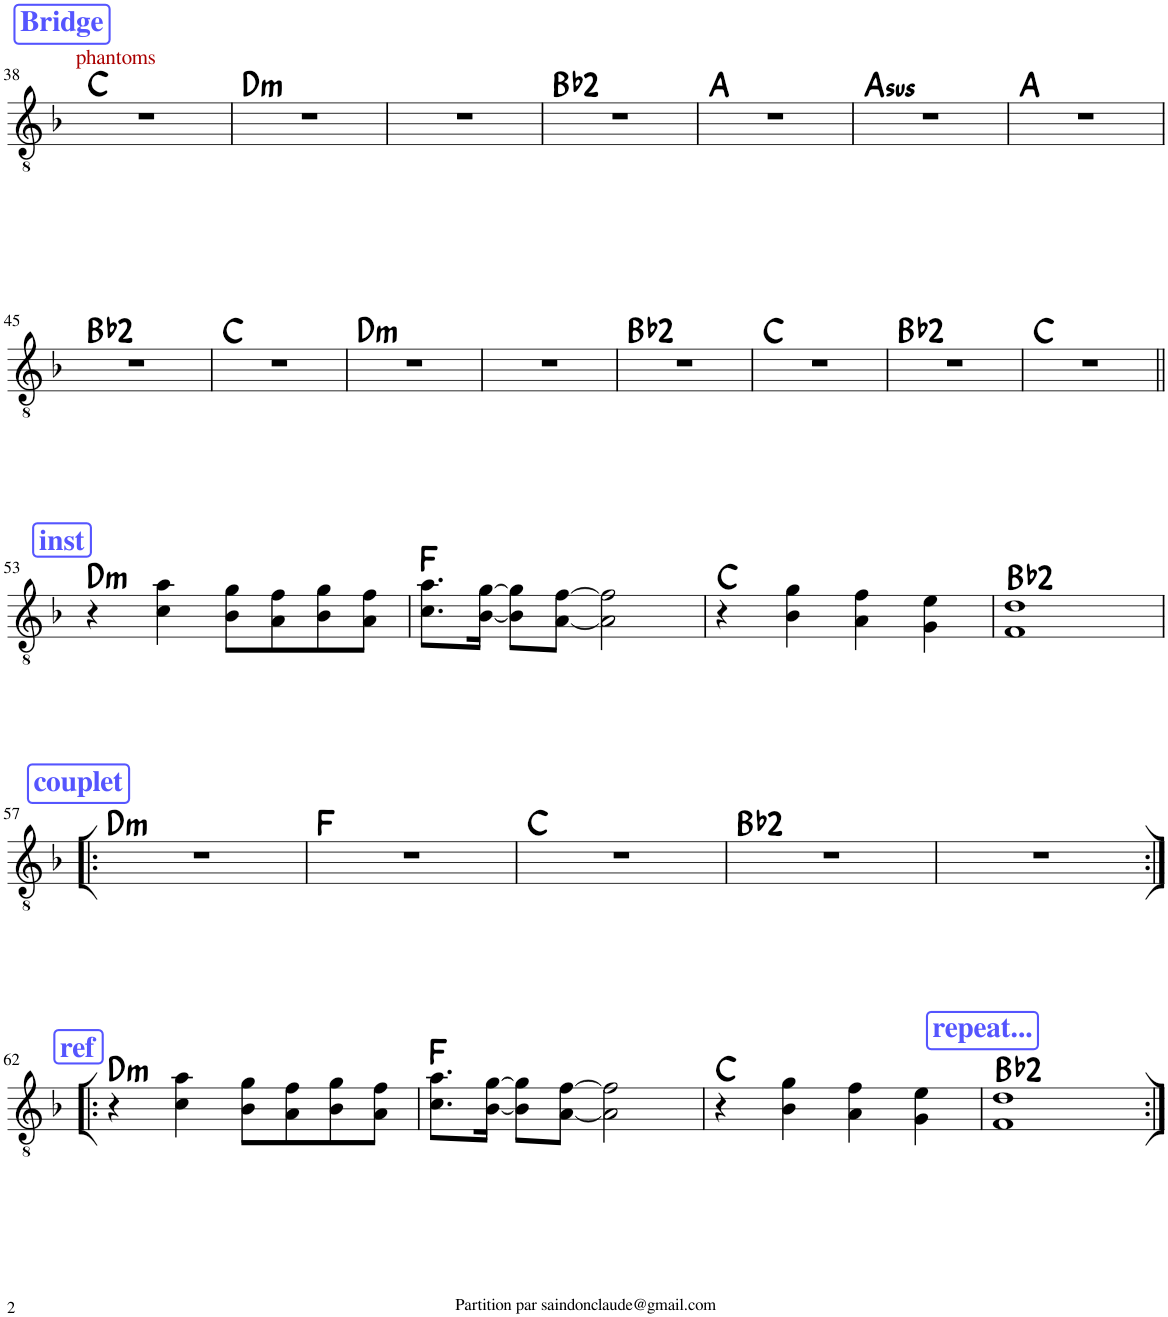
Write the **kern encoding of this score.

**kern	**harte
*part1	*part1
*staff1	*
*I"Classical Guitar	*
!!LO:PB:g=z
*clefGv2	*
*k[b-]	*
*M4/4	*
!!LO:REH:place=s1:a:B:cj:color=#5555FF:fs=14:t=Bridge
=38	=38
!LO:TX:a:color=#AA0000:t=phantoms	!
1r	C:maj
=39	=39
!	!LO:H:kt=m
1r	D:min
=40	=40
1r	.
=41	=41
1r	Bb:maj(2)
=42	=42
1r	A:maj
=43	=43
!	!LO:H:kt=sus
1r	A:sus4
=44	=44
1r	A:maj
!!LO:LB:g=z
=45	=45
1r	Bb:maj(2)
=46	=46
1r	C:maj
=47	=47
!	!LO:H:kt=m
1r	D:min
=48	=48
1r	.
=49	=49
1r	Bb:maj(2)
=50	=50
1r	C:maj
=51	=51
1r	Bb:maj(2)
=52	=52
1r	C:maj
!!LO:LB:g=z
!!LO:REH:place=s1:a:B:cj:color=#5555FF:fs=14:t=inst
=53||	=53||
!	!LO:H:kt=m
4r	D:min
4c\ 4a\	.
8B-\ 8g\L	.
8A\ 8f\	.
8B-\ 8g\	.
8A\ 8f\J	.
=54	=54
8.c\ 8.a\L	F:maj
[16B-\ [16g\Jk	.
8B-\] 8g\]L	.
[8A\ [8f\J	.
2A\] 2f\]	.
=55	=55
4r	C:maj
4B-\ 4g\	.
4A\ 4f\	.
4G\ 4e\	.
=56	=56
1F 1d	Bb:maj(2)
!!LO:LB:g=z
!!LO:REH:place=s1:a:B:cj:color=#5555FF:fs=14:t=couplet
=57!|:	=57!|:
!	!LO:H:kt=m
1r	D:min
=58	=58
1r	F:maj
=59	=59
1r	C:maj
=60	=60
1r	Bb:maj(2)
=61	=61
1r	.
!!LO:LB:g=z
!!LO:REH:place=s1:a:B:cj:color=#5555FF:fs=14:t=ref
=62:|!|:	=62:|!|:
!	!LO:H:kt=m
4r	D:min
4c\ 4a\	.
8B-\ 8g\L	.
8A\ 8f\	.
8B-\ 8g\	.
8A\ 8f\J	.
=63	=63
8.c\ 8.a\L	F:maj
[16B-\ [16g\Jk	.
8B-\] 8g\]L	.
[8A\ [8f\J	.
2A\] 2f\]	.
=64	=64
4r	C:maj
4B-\ 4g\	.
4A\ 4f\	.
4G\ 4e\	.
!!LO:REH:place=s1:a:B:cj:color=#5555FF:fs=14:t=repeat...
=65	=65
1F 1d	Bb:maj(2)
=:|!	=:|!
*-	*-
